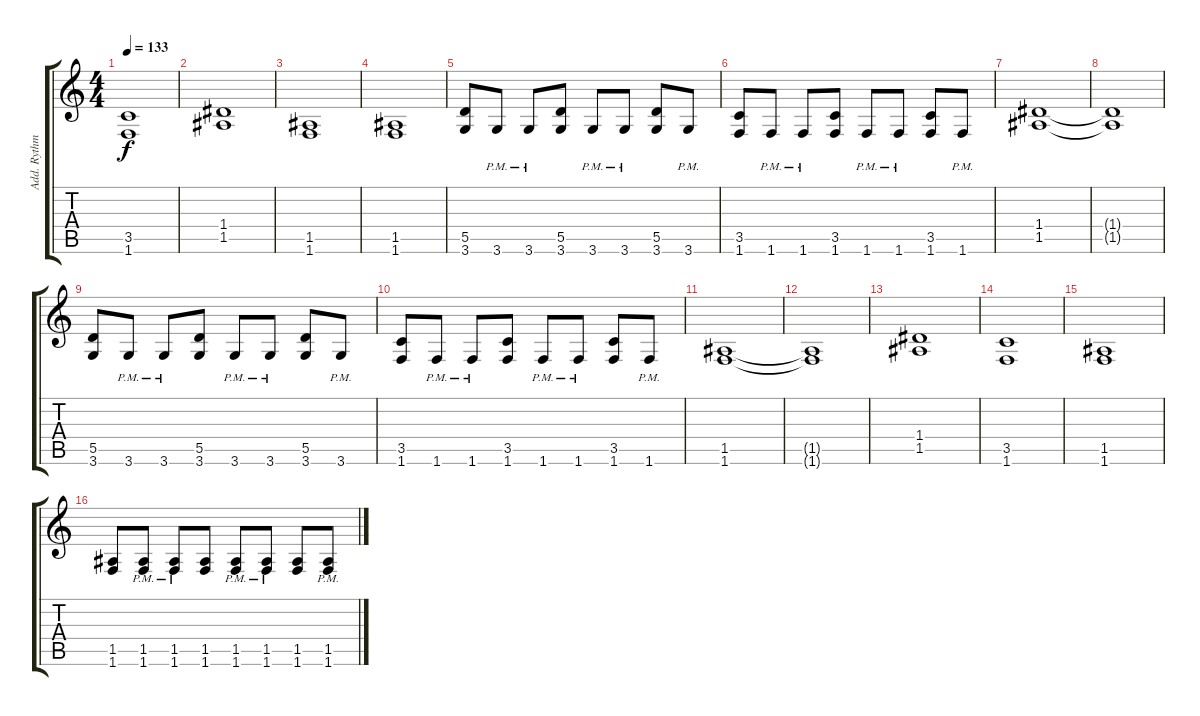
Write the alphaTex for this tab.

\track ("Add. Rythm Guitar" "Add. Rythm") {mute instrument distortionguitar}
\staff {score tabs}
\tuning (E4 B3 G3 D3 A2 E2) {hide}
\ts (4 4)
\tempo 133
\clef g2
\ks c
(3.5 1.6).1{dy f} |
(1.4 1.5).1 |
(1.5 1.6).1 |
(1.5 1.6).1 |
(5.5 3.6).8 3.6{pm}.8 3.6{pm}.8 (5.5 3.6).8 3.6{pm}.8 3.6{pm}.8 (5.5 3.6).8 3.6{pm}.8 |
(3.5 1.6).8 1.6{pm}.8 1.6{pm}.8 (3.5 1.6).8 1.6{pm}.8 1.6{pm}.8 (3.5 1.6).8 1.6{pm}.8 |
(1.4 1.5).1 |
(1.4{t} 1.5{t}).1 |
(5.5 3.6).8 3.6{pm}.8 3.6{pm}.8 (5.5 3.6).8 3.6{pm}.8 3.6{pm}.8 (5.5 3.6).8 3.6{pm}.8 |
(3.5 1.6).8 1.6{pm}.8 1.6{pm}.8 (3.5 1.6).8 1.6{pm}.8 1.6{pm}.8 (3.5 1.6).8 1.6{pm}.8 |
(1.5 1.6).1 |
(1.5{t} 1.6{t}).1 |
(1.4 1.5).1 |
(3.5 1.6).1 |
(1.5 1.6).1 |
(1.5 1.6).8 (1.5{pm} 1.6{pm}).8 (1.5{pm} 1.6{pm}).8 (1.5 1.6).8 (1.5{pm} 1.6{pm}).8 (1.5{pm} 1.6{pm}).8 (1.5 1.6).8 (1.5{pm} 1.6{pm}).8
